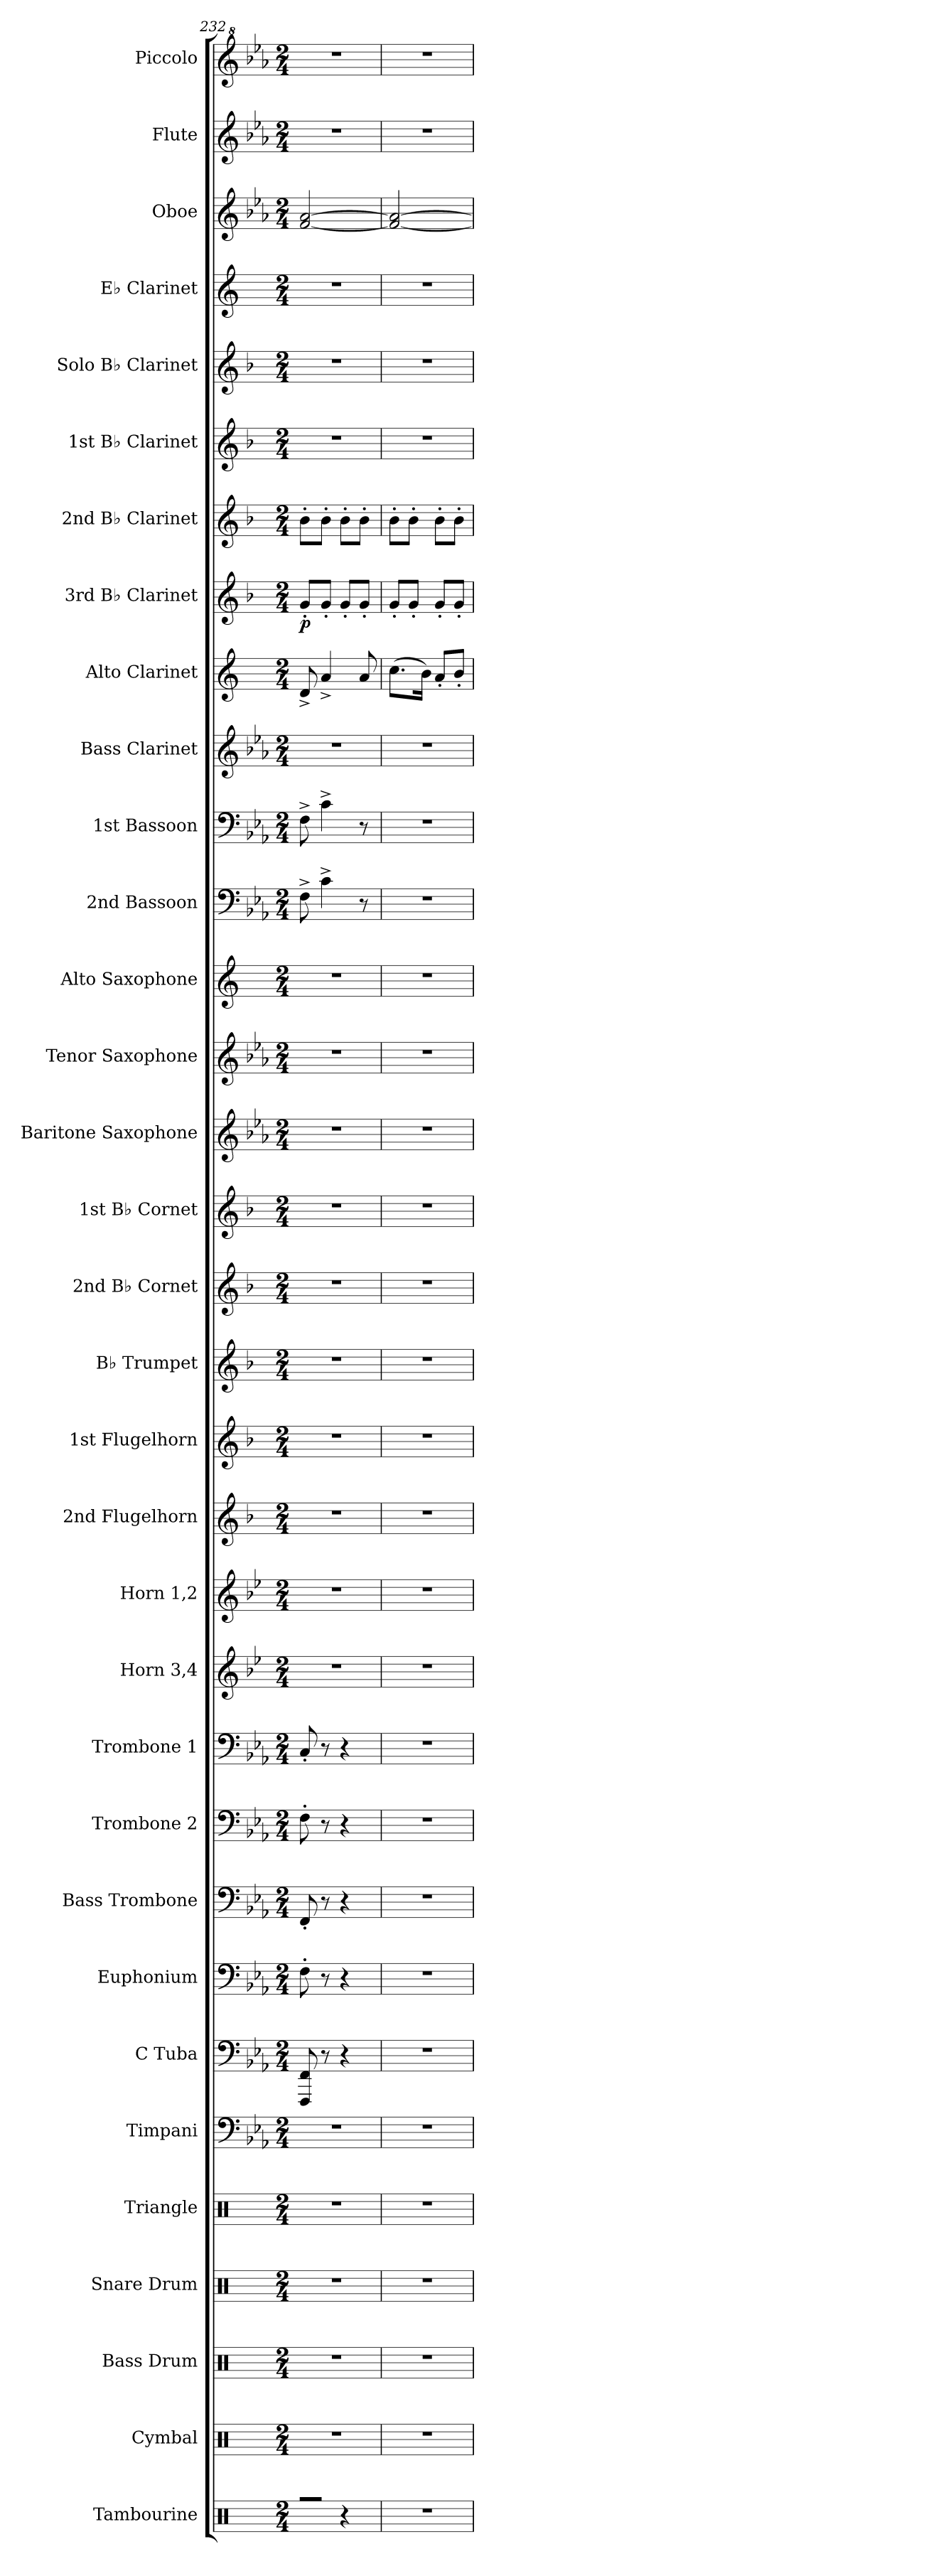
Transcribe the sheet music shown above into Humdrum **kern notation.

**kern	**kern	**kern	**kern	**kern	**kern	**kern	**kern	**kern	**kern	**kern	**kern	**kern	**kern	**kern	**kern	**kern	**kern	**kern	**kern	**kern	**kern	**kern	**kern	**kern	**kern	**dynam	**kern	**kern	**kern	**kern	**kern	**kern	**kern
*part33	*part32	*part31	*part30	*part29	*part28	*part27	*part26	*part25	*part24	*part23	*part22	*part21	*part20	*part19	*part18	*part17	*part16	*part15	*part14	*part13	*part12	*part11	*part10	*part9	*part8	*part8	*part7	*part6	*part5	*part4	*part3	*part2	*part1
*staff33	*staff32	*staff31	*staff30	*staff29	*staff28	*staff27	*staff26	*staff25	*staff24	*staff23	*staff22	*staff21	*staff20	*staff19	*staff18	*staff17	*staff16	*staff15	*staff14	*staff13	*staff12	*staff11	*staff10	*staff9	*staff8	*staff8	*staff7	*staff6	*staff5	*staff4	*staff3	*staff2	*staff1
*I"Tambourine	*I"Cymbal	*I"Bass Drum	*I"Snare Drum	*I"Triangle	*I"Timpani	*I"C Tuba	*I"Euphonium	*I"Bass Trombone	*I"Trombone 2	*I"Trombone 1	*I"Horn 3,4	*I"Horn 1,2	*I"2nd Flugelhorn	*I"1st Flugelhorn	*I"B♭ Trumpet	*I"2nd B♭ Cornet	*I"1st B♭ Cornet	*I"Baritone Saxophone	*I"Tenor Saxophone	*I"Alto Saxophone	*I"2nd Bassoon	*I"1st Bassoon	*I"Bass Clarinet	*I"Alto Clarinet	*I"3rd B♭ Clarinet	*	*I"2nd B♭ Clarinet	*I"1st B♭ Clarinet	*I"Solo B♭ Clarinet	*I"E♭ Clarinet	*I"Oboe	*I"Flute	*I"Piccolo
*I'Tamb.	*I'Cym.	*I'B. Dr.	*I'Sn. Dr.	*I'Trgl.	*I'Timp.	*I'C Tu.	*I'Eu.	*I'B. Trb.	*I'Trb. 2	*I'Trb. 1	*I'Hn. 3,4	*I'Hn. 1,2	*I'2nd Flghn.	*I'1st Flghn.	*I'B♭ Tpt.	*I'2nd B♭ Cnt.	*I'1st B♭ Cnt.	*I'Bar. Sax.	*I'T. Sax.	*I'A. Sax.	*I'2nd Bsn.	*I'1st Bsn.	*I'B. Cl.	*I'A. Cl.	*I'3rd B♭ Cl.	*	*I'2nd B♭ Cl.	*I'1st B♭ Cl.	*I'Solo B♭ Cl.	*I'E♭ Cl.	*I'Ob.	*I'Fl.	*I'Picc.
*clefX	*clefX	*clefX	*clefX	*clefX	*clefF4	*clefF4	*clefF4	*clefF4	*clefF4	*clefF4	*clefG2	*clefG2	*clefG2	*clefG2	*clefG2	*clefG2	*clefG2	*clefG2	*clefG2	*clefG2	*clefF4	*clefF4	*clefG2	*clefG2	*clefG2	*	*clefG2	*clefG2	*clefG2	*clefG2	*clefG2	*clefG2	*clefG^2
*	*	*	*	*	*	*	*	*	*	*	*ITrd4c7	*ITrd4c7	*ITrd1c2	*ITrd1c2	*ITrd1c2	*ITrd1c2	*ITrd1c2	*ITrd12c21	*ITrd8c14	*ITrd5c9	*	*	*ITrd8c14	*ITrd5c9	*ITrd1c2	*	*ITrd1c2	*ITrd1c2	*ITrd1c2	*ITrd-2c-3	*	*	*ITrd-7c-12
*k[]	*k[]	*k[]	*k[]	*k[]	*k[b-e-a-]	*k[b-e-a-]	*k[b-e-a-]	*k[b-e-a-]	*k[b-e-a-]	*k[b-e-a-]	*k[b-e-a-]	*k[b-e-a-]	*k[b-e-a-]	*k[b-e-a-]	*k[b-e-a-]	*k[b-e-a-]	*k[b-e-a-]	*k[b-e-a-]	*k[b-e-a-]	*k[b-e-a-]	*k[b-e-a-]	*k[b-e-a-]	*k[b-e-a-]	*k[b-e-a-]	*k[b-e-a-]	*	*k[b-e-a-]	*k[b-e-a-]	*k[b-e-a-]	*k[b-e-a-]	*k[b-e-a-]	*k[b-e-a-]	*k[b-e-a-]
*C:	*C:	*C:	*C:	*C:	*E-:	*E-:	*E-:	*E-:	*E-:	*E-:	*E-:	*E-:	*E-:	*E-:	*E-:	*E-:	*E-:	*E-:	*E-:	*E-:	*E-:	*E-:	*E-:	*E-:	*E-:	*	*E-:	*E-:	*E-:	*E-:	*E-:	*E-:	*E-:
*M2/4	*M2/4	*M2/4	*M2/4	*M2/4	*M2/4	*M2/4	*M2/4	*M2/4	*M2/4	*M2/4	*M2/4	*M2/4	*M2/4	*M2/4	*M2/4	*M2/4	*M2/4	*M2/4	*M2/4	*M2/4	*M2/4	*M2/4	*M2/4	*M2/4	*M2/4	*	*M2/4	*M2/4	*M2/4	*M2/4	*M2/4	*M2/4	*M2/4
=232	=232	=232	=232	=232	=232	=232	=232	=232	=232	=232	=232	=232	=232	=232	=232	=232	=232	=232	=232	=232	=232	=232	=232	=232	=232	=232	=232	=232	=232	=232	=232	=232	=232
!	!	!	!	!	!	!	!	!	!	!	!	!	!	!	!	!	!	!	!	!	!	!	!	!	!	!LO:DY:b	!	!	!	!	!	!	!
8R^\L	2r	2r	2r	2r	2r	8FFF/ 8FF/	8F'\	8FF'/	8F'\	8C'/	2r	2r	2r	2r	2r	2r	2r	2r	2r	2r	8F^\	8F^\	2r	8F^/	8f'/L	p	8a-'\L	2r	2r	2r	[2f/ [2a-/	2r	2r
8R^\J	.	.	.	.	.	8r	8r	8r	8r	8r	.	.	.	.	.	.	.	.	.	.	4c^\	4c^\	.	4c^/	8f'/J	.	8a-'\J	.	.	.	.	.	.
4r	.	.	.	.	.	4r	4r	4r	4r	4r	.	.	.	.	.	.	.	.	.	.	.	.	.	.	8f'/L	.	8a-'\L	.	.	.	.	.	.
.	.	.	.	.	.	.	.	.	.	.	.	.	.	.	.	.	.	.	.	.	8r	8r	.	8c/	8f'/J	.	8a-'\J	.	.	.	.	.	.
=233	=233	=233	=233	=233	=233	=233	=233	=233	=233	=233	=233	=233	=233	=233	=233	=233	=233	=233	=233	=233	=233	=233	=233	=233	=233	=233	=233	=233	=233	=233	=233	=233	=233
2r	2r	2r	2r	2r	2r	2r	2r	2r	2r	2r	2r	2r	2r	2r	2r	2r	2r	2r	2r	2r	2r	2r	2r	(8.e-\L	8f'/L	.	8a-'\L	2r	2r	2r	2f/_ 2a-/_	2r	2r
.	.	.	.	.	.	.	.	.	.	.	.	.	.	.	.	.	.	.	.	.	.	.	.	.	8f'/J	.	8a-'\J	.	.	.	.	.	.
.	.	.	.	.	.	.	.	.	.	.	.	.	.	.	.	.	.	.	.	.	.	.	.	16d\Jk)	.	.	.	.	.	.	.	.	.
.	.	.	.	.	.	.	.	.	.	.	.	.	.	.	.	.	.	.	.	.	.	.	.	8c'/L	8f'/L	.	8a-'\L	.	.	.	.	.	.
.	.	.	.	.	.	.	.	.	.	.	.	.	.	.	.	.	.	.	.	.	.	.	.	8d'/J	8f'/J	.	8a-'\J	.	.	.	.	.	.
=	=	=	=	=	=	=	=	=	=	=	=	=	=	=	=	=	=	=	=	=	=	=	=	=	=	=	=	=	=	=	=	=	=
*-	*-	*-	*-	*-	*-	*-	*-	*-	*-	*-	*-	*-	*-	*-	*-	*-	*-	*-	*-	*-	*-	*-	*-	*-	*-	*-	*-	*-	*-	*-	*-	*-	*-
